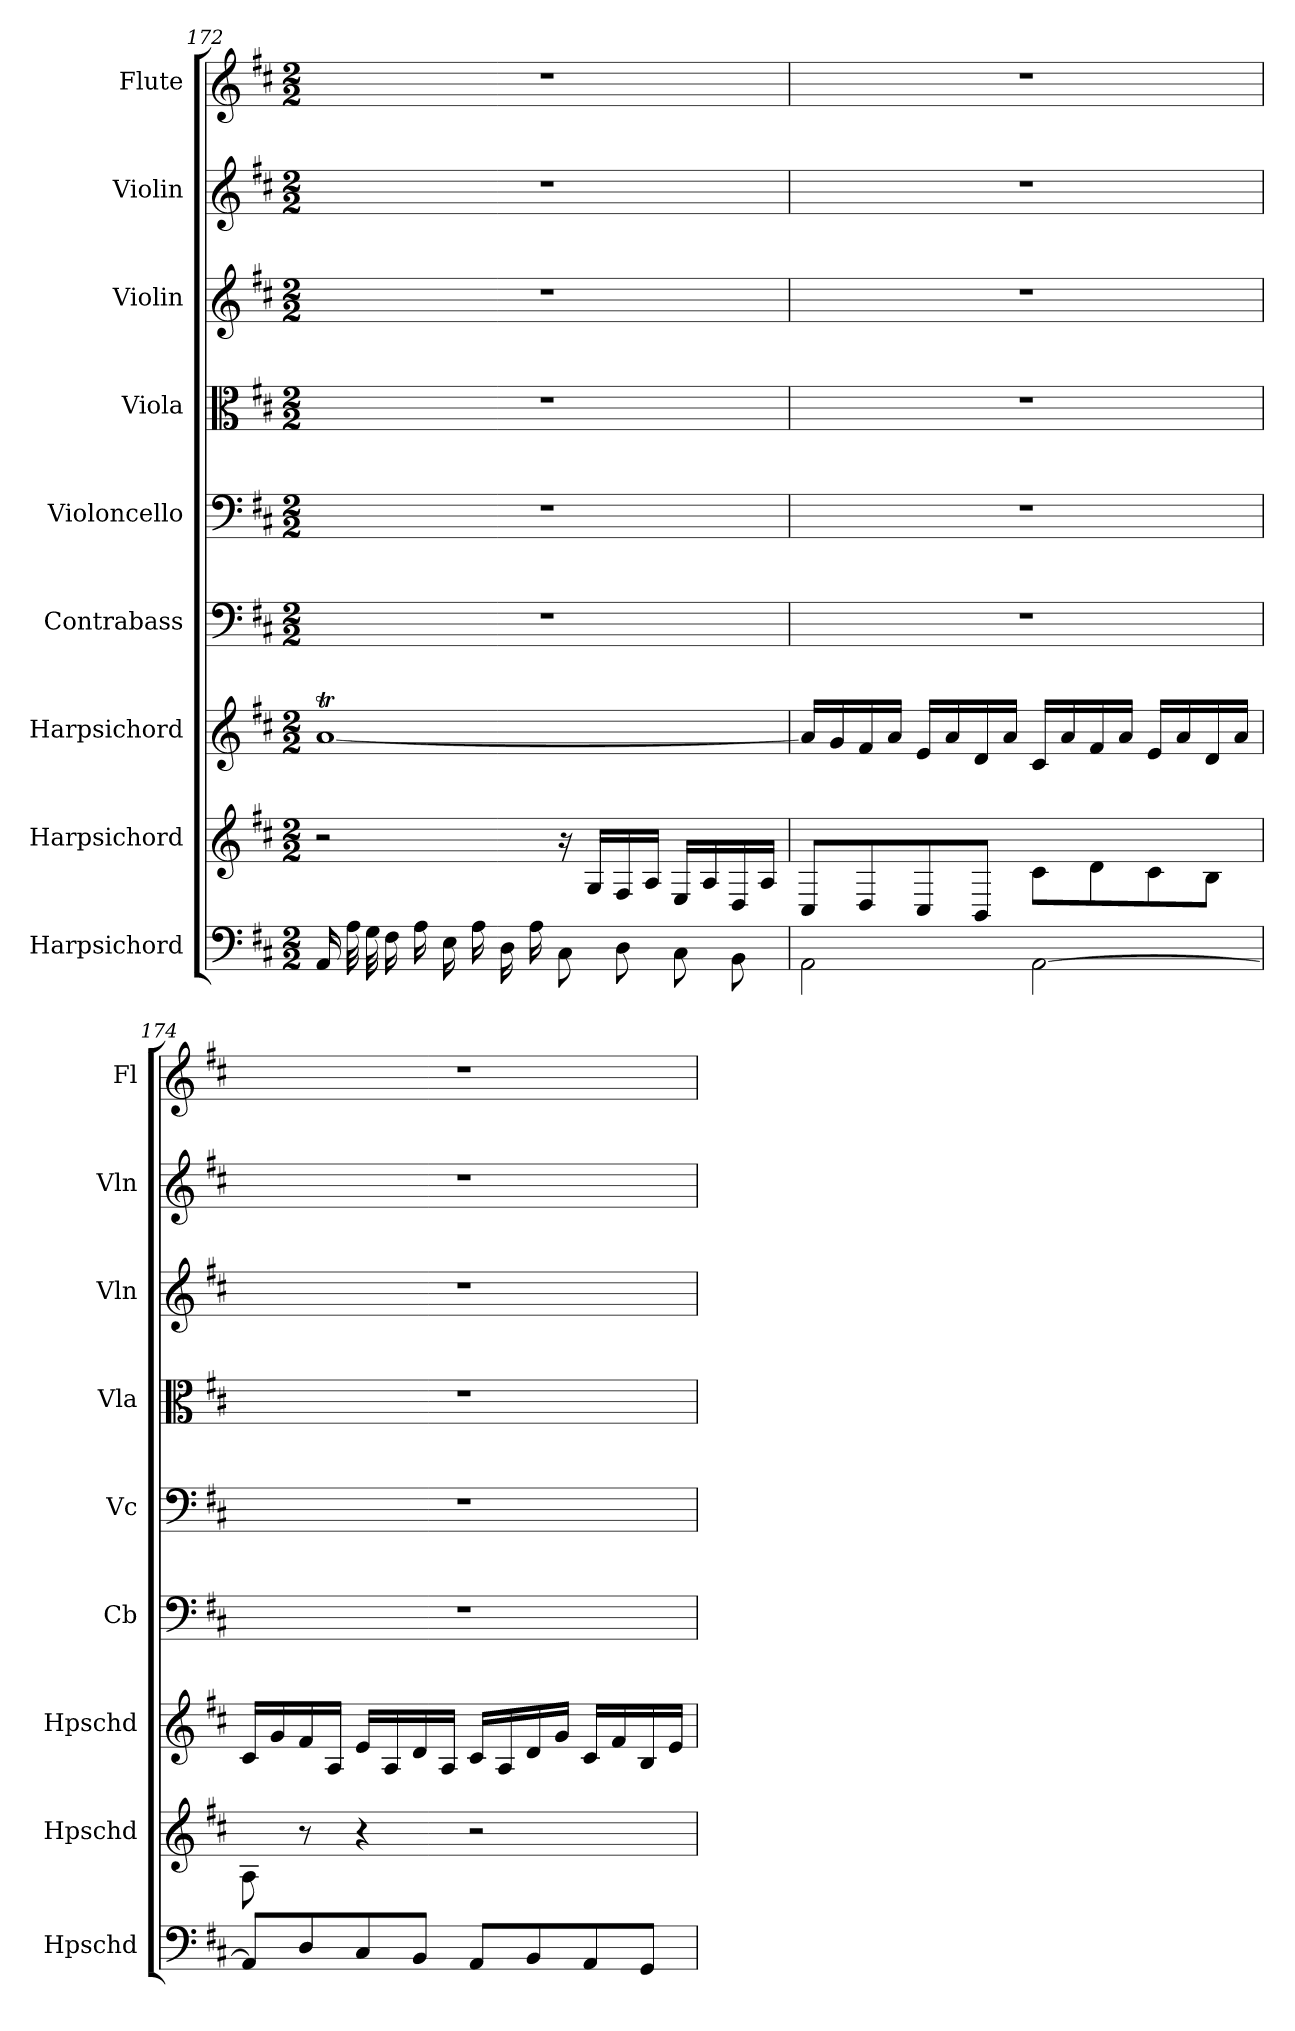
**kern	**kern	**kern	**kern	**kern	**kern	**kern	**kern	**kern
*part9	*part8	*part7	*part6	*part5	*part4	*part3	*part2	*part1
*staff9	*staff8	*staff7	*staff6	*staff5	*staff4	*staff3	*staff2	*staff1
*I"Harpsichord	*I"Harpsichord	*I"Harpsichord	*I"Contrabass	*I"Violoncello	*I"Viola	*I"Violin	*I"Violin	*I"Flute
*I'Hpschd	*I'Hpschd	*I'Hpschd	*I'Cb	*I'Vc	*I'Vla	*I'Vln	*I'Vln	*I'Fl
*clefF4	*clefG2	*clefG2	*clefF4	*clefF4	*clefC3	*clefG2	*clefG2	*clefG2
*	*	*	*ITrd7c12	*	*	*	*	*
*k[f#c#]	*k[f#c#]	*k[f#c#]	*k[f#c#]	*k[f#c#]	*k[f#c#]	*k[f#c#]	*k[f#c#]	*k[f#c#]
*D:	*D:	*D:	*D:	*D:	*D:	*D:	*D:	*D:
*M2/2	*M2/2	*M2/2	*M2/2	*M2/2	*M2/2	*M2/2	*M2/2	*M2/2
=172	=172	=172	=172	=172	=172	=172	=172	=172
16AA/	2r	[1aT/	1r	1r	1r	1r	1r	1r
32A\	.	.	.	.	.	.	.	.
32G\	.	.	.	.	.	.	.	.
16F#\	.	.	.	.	.	.	.	.
16A\	.	.	.	.	.	.	.	.
16E\	.	.	.	.	.	.	.	.
16A\	.	.	.	.	.	.	.	.
16D\	.	.	.	.	.	.	.	.
16A\	.	.	.	.	.	.	.	.
8C#\	16r	.	.	.	.	.	.	.
.	16G/LL	.	.	.	.	.	.	.
8D\	16F#/	.	.	.	.	.	.	.
.	16A/JJ	.	.	.	.	.	.	.
8C#\	16E/LL	.	.	.	.	.	.	.
.	16A/	.	.	.	.	.	.	.
8BB\	16D/	.	.	.	.	.	.	.
.	16A/JJ	.	.	.	.	.	.	.
=173	=173	=173	=173	=173	=173	=173	=173	=173
2AA\	8C#/L	16a/LL]	1r	1r	1r	1r	1r	1r
.	.	16g/	.	.	.	.	.	.
.	8D/	16f#/	.	.	.	.	.	.
.	.	16a/JJ	.	.	.	.	.	.
.	8C#/	16e/LL	.	.	.	.	.	.
.	.	16a/	.	.	.	.	.	.
.	8BB/J	16d/	.	.	.	.	.	.
.	.	16a/JJ	.	.	.	.	.	.
[2AA\	8c#\L	16c#/LL	.	.	.	.	.	.
.	.	16a/	.	.	.	.	.	.
.	8d\	16f#/	.	.	.	.	.	.
.	.	16a/JJ	.	.	.	.	.	.
.	8c#\	16e/LL	.	.	.	.	.	.
.	.	16a/	.	.	.	.	.	.
.	8B\J	16d/	.	.	.	.	.	.
.	.	16a/JJ	.	.	.	.	.	.
=174	=174	=174	=174	=174	=174	=174	=174	=174
8AA/L]	8A\	16c#/LL	1r	1r	1r	1r	1r	1r
.	.	16g/	.	.	.	.	.	.
8D/	8r	16f#/	.	.	.	.	.	.
.	.	16A/JJ	.	.	.	.	.	.
8C#/	4r	16e/LL	.	.	.	.	.	.
.	.	16A/	.	.	.	.	.	.
8BB/J	.	16d/	.	.	.	.	.	.
.	.	16A/JJ	.	.	.	.	.	.
8AA/L	2r	16c#/LL	.	.	.	.	.	.
.	.	16A/	.	.	.	.	.	.
8BB/	.	16d/	.	.	.	.	.	.
.	.	16g/JJ	.	.	.	.	.	.
8AA/	.	16c#/LL	.	.	.	.	.	.
.	.	16f#/	.	.	.	.	.	.
8GG/J	.	16B/	.	.	.	.	.	.
.	.	16e/JJ	.	.	.	.	.	.
=	=	=	=	=	=	=	=	=
*-	*-	*-	*-	*-	*-	*-	*-	*-
